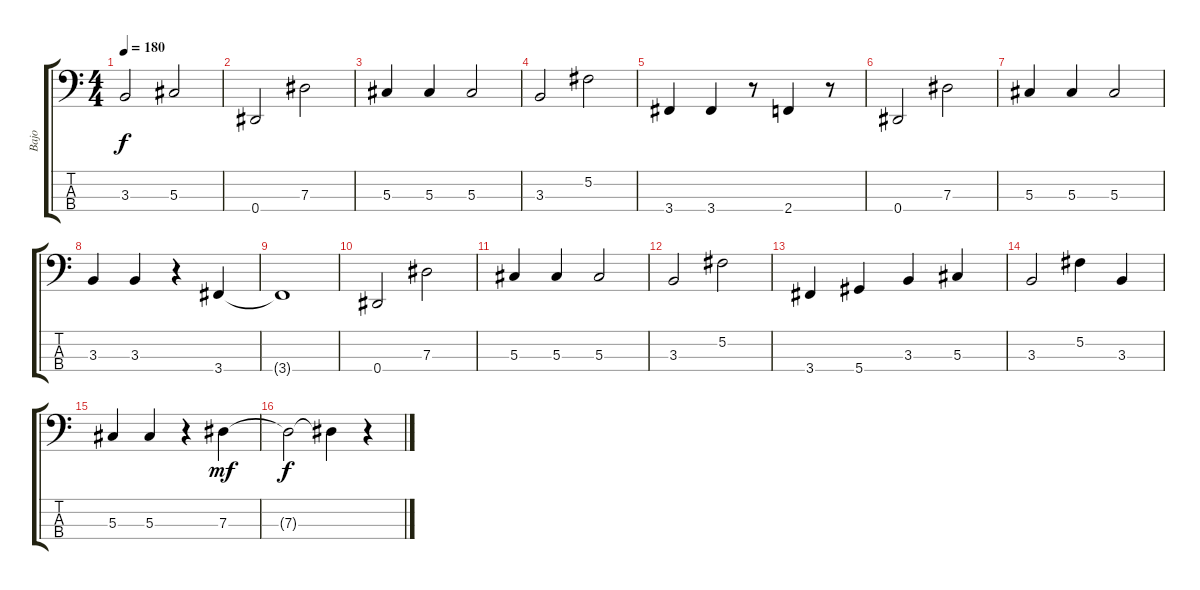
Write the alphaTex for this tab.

\track ("Bajo" "Bajo") {instrument electricbassfinger}
\staff {score tabs}
\tuning (Gb2 Db2 Ab1 Eb1) {hide}
\ts (4 4)
\tempo 180
\clef f4
\ks c
3.3.2{dy f} 5.3.2 |
0.4.2 7.3.2 |
5.3.4 5.3.4 5.3.2 |
3.3.2 5.2.2 |
3.4.4 3.4.4 r.8 2.4.4 r.8 |
0.4.2 7.3.2 |
5.3.4 5.3.4 5.3.2 |
3.3.4 3.3.4 r.4 3.4.4 |
3.4{t}.1 |
0.4.2 7.3.2 |
5.3.4 5.3.4 5.3.2 |
3.3.2 5.2.2 |
3.4.4 5.4.4 3.3.4 5.3.4 |
3.3.2 5.2.4 3.3.4 |
5.3.4 5.3.4 r.4 7.3.4{dy mf} |
7.3{t}.2{dy f} 7.3{t}.4 r.4
